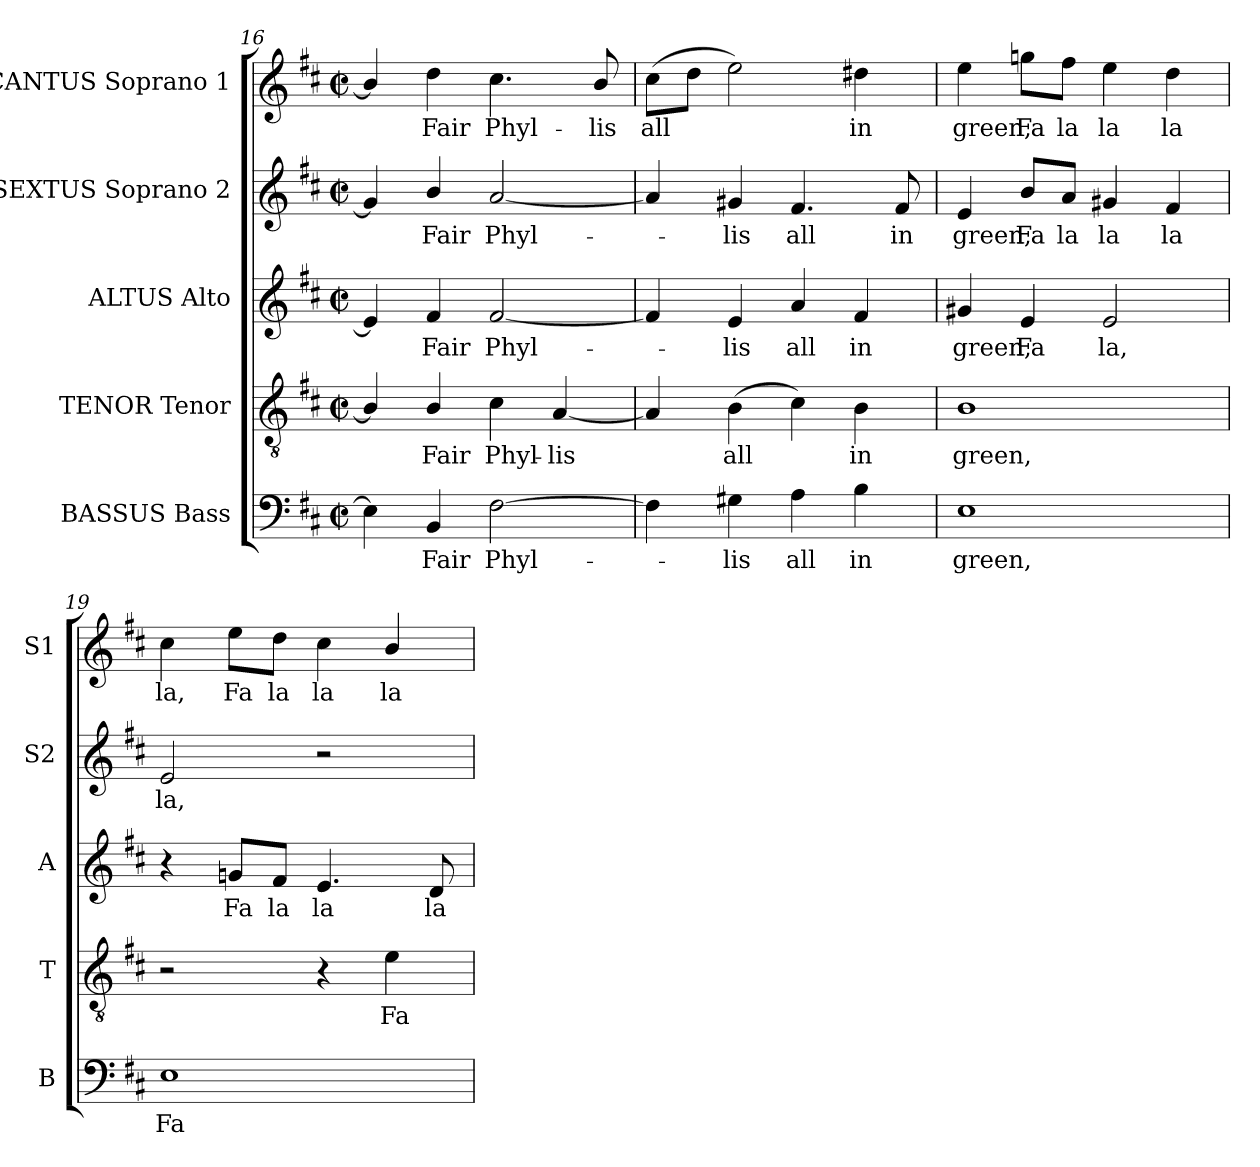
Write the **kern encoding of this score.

**kern	**text	**kern	**text	**kern	**text	**kern	**text	**kern	**text
*part5	*part5	*part4	*part4	*part3	*part3	*part2	*part2	*part1	*part1
*staff5	*staff5	*staff4	*staff4	*staff3	*staff3	*staff2	*staff2	*staff1	*staff1
*I"BASSUS Bass	*	*I"TENOR Tenor	*	*I"ALTUS Alto	*	*I"SEXTUS Soprano 2	*	*I"CANTUS Soprano 1	*
*I'B	*	*I'T	*	*I'A	*	*I'S2	*	*I'S1	*
*clefF4	*	*clefGv2	*	*clefG2	*	*clefG2	*	*clefG2	*
*	*	*ITrd7c12	*	*	*	*	*	*	*
*k[f#c#]	*	*k[f#c#]	*	*k[f#c#]	*	*k[f#c#]	*	*k[f#c#]	*
*D:	*	*D:	*	*D:	*	*D:	*	*D:	*
*M2/2	*	*M2/2	*	*M2/2	*	*M2/2	*	*M2/2	*
*met(c|)	*	*met(c|)	*	*met(c|)	*	*met(c|)	*	*met(c|)	*
=16	=16	=16	=16	=16	=16	=16	=16	=16	=16
4Ei\]	.	4BBi/]	.	4ei/]	.	4g#i/]	.	4bi/]	.
!	!LO:LY:b:color=#000000	!	!	!	!	!	!	!	!
!	!	!	!LO:LY:b:color=#000000	!	!	!	!	!	!
!	!	!	!	!	!LO:LY:b:color=#000000	!	!	!	!
!	!	!	!	!	!	!	!LO:LY:b:color=#000000	!	!
!	!	!	!	!	!	!	!	!	!LO:LY:b:color=#000000
4BBi/	Fair	4BBi/	Fair	4f#i/	Fair	4bi/	Fair	4ddi\	Fair
!	!LO:LY:b:color=#000000	!	!	!	!	!	!	!	!
!	!	!	!LO:LY:b:color=#000000	!	!	!	!	!	!
!	!	!	!	!	!LO:LY:b:color=#000000	!	!	!	!
!	!	!	!	!	!	!	!LO:LY:b:color=#000000	!	!
!	!	!	!	!	!	!	!	!	!LO:LY:b:color=#000000
[2F#i\	Phyl-	4C#i\	Phyl-	[2f#i/	Phyl-	[2ai/	Phyl-	4.cc#i\	Phyl-
!	!	!	!LO:LY:b:color=#000000	!	!	!	!	!	!
.	.	[4AAi/	-lis	.	.	.	.	.	.
!	!	!	!	!	!	!	!	!	!LO:LY:b:color=#000000
.	.	.	.	.	.	.	.	8bi/	-lis
=17	=17	=17	=17	=17	=17	=17	=17	=17	=17
!	!	!	!	!	!	!	!	!	!LO:LY:b:color=#000000
4F#i\]	.	4AAi/]	.	4f#i/]	.	4ai/]	.	(8cc#i\L	all
.	.	.	.	.	.	.	.	8ddi\J	.
!	!LO:LY:b:color=#000000	!	!	!	!	!	!	!	!
!	!	!	!LO:LY:b:color=#000000	!	!	!	!	!	!
!	!	!	!	!	!LO:LY:b:color=#000000	!	!	!	!
!	!	!	!	!	!	!	!LO:LY:b:color=#000000	!	!
4G#Xi\	-lis	(4BBi\	all	4ei/	-lis	4g#Xi/	-lis	2eei\)	.
!	!LO:LY:b:color=#000000	!	!	!	!	!	!	!	!
!	!	!	!	!	!LO:LY:b:color=#000000	!	!	!	!
!	!	!	!	!	!	!	!LO:LY:b:color=#000000	!	!
4Ai\	all	4C#i\)	.	4ai/	all	4.f#i/	all	.	.
!	!LO:LY:b:color=#000000	!	!	!	!	!	!	!	!
!	!	!	!LO:LY:b:color=#000000	!	!	!	!	!	!
!	!	!	!	!	!LO:LY:b:color=#000000	!	!	!	!
!	!	!	!	!	!	!	!	!	!LO:LY:b:color=#000000
4Bi\	in	4BBi\	in	4f#i/	in	.	.	4dd#Xi\	in
!	!	!	!	!	!	!	!LO:LY:b:color=#000000	!	!
.	.	.	.	.	.	8f#i/	in	.	.
=18	=18	=18	=18	=18	=18	=18	=18	=18	=18
!	!LO:LY:b:color=#000000	!	!	!	!	!	!	!	!
!	!	!	!LO:LY:b:color=#000000	!	!	!	!	!	!
!	!	!	!	!	!LO:LY:b:color=#000000	!	!	!	!
!	!	!	!	!	!	!	!LO:LY:b:color=#000000	!	!
!	!	!	!	!	!	!	!	!	!LO:LY:b:color=#000000
1Ei	green,	1BBi	green,	4g#Xi/	green,	4ei/	green,	4eei\	green,
!	!	!	!	!	!LO:LY:b:color=#000000	!	!	!	!
!	!	!	!	!	!	!	!LO:LY:b:color=#000000	!	!
!	!	!	!	!	!	!	!	!	!LO:LY:b:color=#000000
.	.	.	.	4ei/	Fa	8bi/L	Fa	8ggni\L	Fa
!	!	!	!	!	!	!	!LO:LY:b:color=#000000	!	!
!	!	!	!	!	!	!	!	!	!LO:LY:b:color=#000000
.	.	.	.	.	.	8ai/J	la	8ff#i\J	la
!	!	!	!	!	!LO:LY:b:color=#000000	!	!	!	!
!	!	!	!	!	!	!	!LO:LY:b:color=#000000	!	!
!	!	!	!	!	!	!	!	!	!LO:LY:b:color=#000000
.	.	.	.	2ei/	la,	4g#Xi/	la	4eei\	la
!	!	!	!	!	!	!	!LO:LY:b:color=#000000	!	!
!	!	!	!	!	!	!	!	!	!LO:LY:b:color=#000000
.	.	.	.	.	.	4f#i/	la	4ddi\	la
=19	=19	=19	=19	=19	=19	=19	=19	=19	=19
!	!LO:LY:b:color=#000000	!	!	!	!	!	!	!	!
!	!	!	!	!	!	!	!LO:LY:b:color=#000000	!	!
!	!	!	!	!	!	!	!	!	!LO:LY:b:color=#000000
1Ei	Fa	2r	.	4r	.	2ei/	la,	4cc#i\	la,
!	!	!	!	!	!LO:LY:b:color=#000000	!	!	!	!
!	!	!	!	!	!	!	!	!	!LO:LY:b:color=#000000
.	.	.	.	8gni/L	Fa	.	.	8eei\L	Fa
!	!	!	!	!	!LO:LY:b:color=#000000	!	!	!	!
!	!	!	!	!	!	!	!	!	!LO:LY:b:color=#000000
.	.	.	.	8f#i/J	la	.	.	8ddi\J	la
!	!	!	!	!	!LO:LY:b:color=#000000	!	!	!	!
!	!	!	!	!	!	!	!	!	!LO:LY:b:color=#000000
.	.	4r	.	4.ei/	la	2r	.	4cc#i\	la
!	!	!	!LO:LY:b:color=#000000	!	!	!	!	!	!
!	!	!	!	!	!	!	!	!	!LO:LY:b:color=#000000
.	.	4Ei\	Fa	.	.	.	.	4bi/	la
!	!	!	!	!	!LO:LY:b:color=#000000	!	!	!	!
.	.	.	.	8di/	la	.	.	.	.
=	=	=	=	=	=	=	=	=	=
*-	*-	*-	*-	*-	*-	*-	*-	*-	*-
